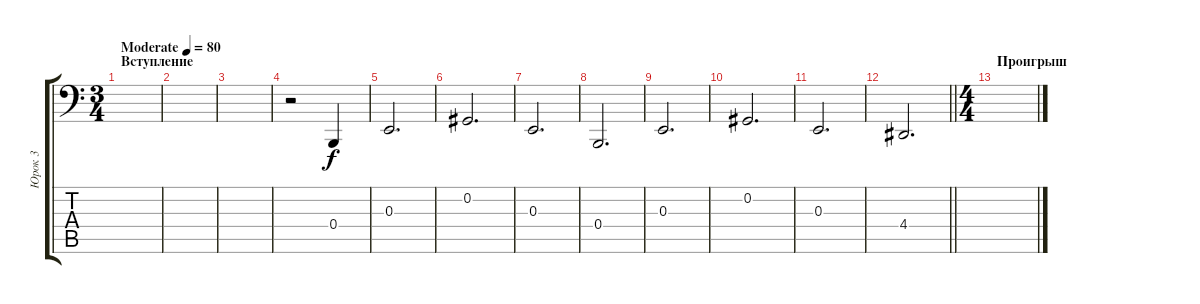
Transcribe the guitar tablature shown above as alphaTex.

\track ("Юрок 3" "Юрок 3") {instrument stringensemble2}
\staff {score tabs}
\tuning (Db3 Ab2 E2 B1 Gb1 B0) {hide}
\ts (3 4)
\section ("" "Вступление")
\tempo (80 "Moderate")
\clef f4
\ks c
|
|
|
r.2 0.4.4 |
0.3.2{d} |
0.2.2{d} |
0.3.2{d} |
0.4.2{d} |
0.3.2{d} |
0.2.2{d} |
0.3.2{d} |
\barLineRight lightlight
4.4.2{d} |
\ts (4 4)
\section ("" "Проигрыш")
